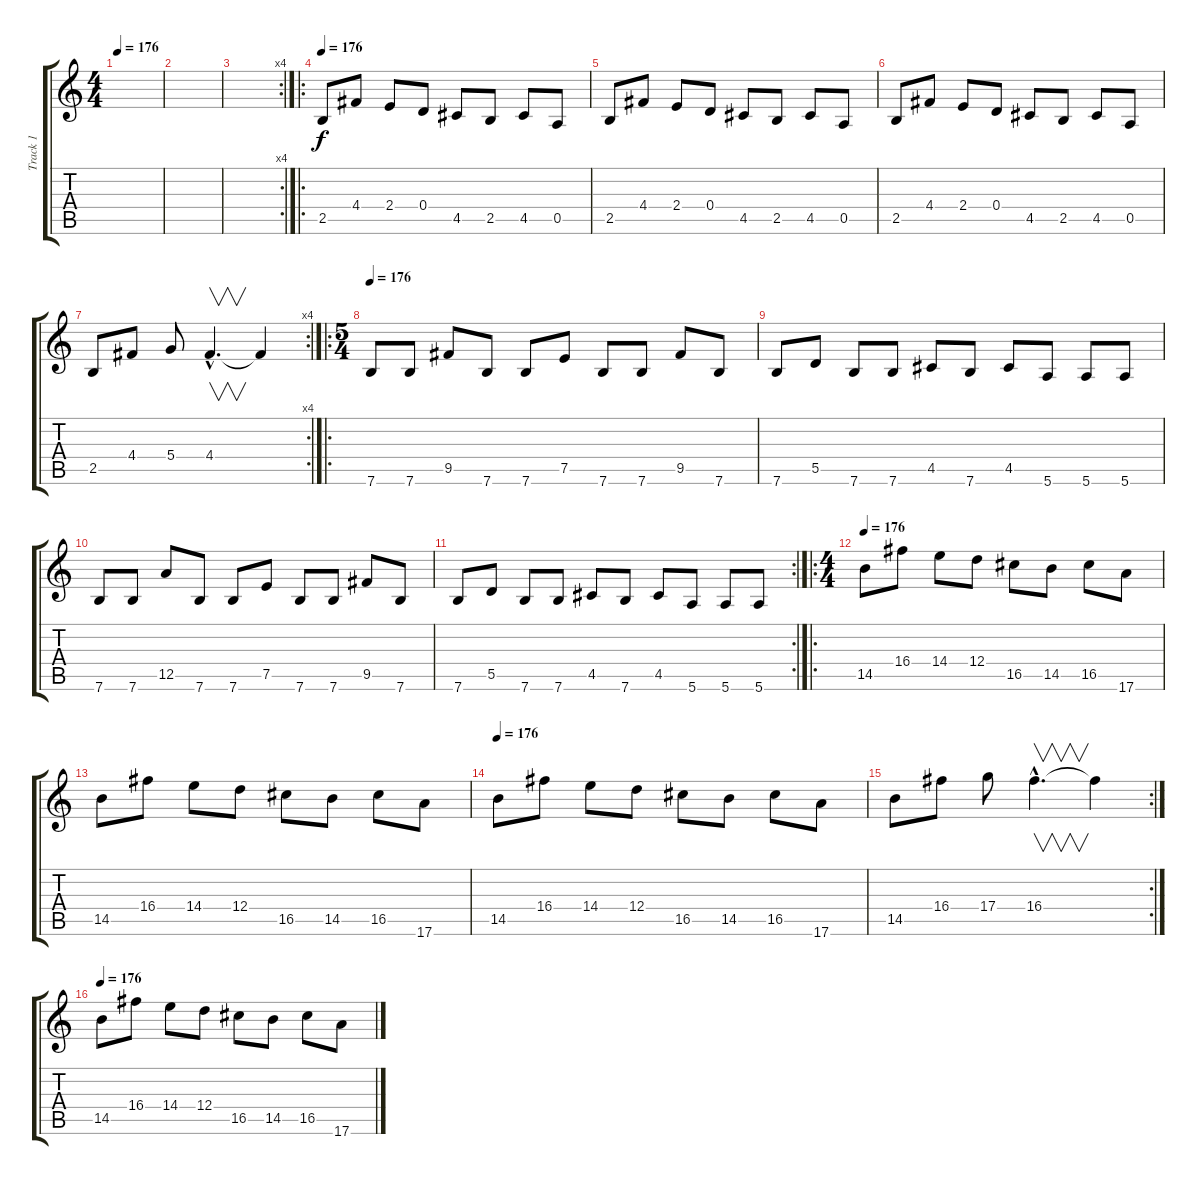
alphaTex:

\track ("Track 1" "Track 1") {instrument distortionguitar}
\staff {score tabs}
\tuning (E4 B3 G3 D3 A2 E2) {hide}
\ts (4 4)
\tempo 176
\clef g2
\ks c
|
|
\rc 4
|
\ro
\tempo 176
2.5.8 4.4.8 2.4.8 0.4.8 4.5.8 2.5.8 4.5.8 0.5.8 |
2.5.8 4.4.8 2.4.8 0.4.8 4.5.8 2.5.8 4.5.8 0.5.8 |
2.5.8 4.4.8 2.4.8 0.4.8 4.5.8 2.5.8 4.5.8 0.5.8 |
\rc 4
2.5.8 4.4.8 5.4.8 4.4{hac}.4{v d} 4.4{t}.4 |
\ro
\ts (5 4)
\tempo 176
7.6.8 7.6.8 9.5.8 7.6.8 7.6.8 7.5.8 7.6.8 7.6.8 9.5.8 7.6.8 |
7.6.8 5.5.8 7.6.8 7.6.8 4.5.8 7.6.8 4.5.8 5.6.8 5.6.8 5.6.8 |
7.6.8 7.6.8 12.5.8 7.6.8 7.6.8 7.5.8 7.6.8 7.6.8 9.5.8 7.6.8 |
\rc 2
7.6.8 5.5.8 7.6.8 7.6.8 4.5.8 7.6.8 4.5.8 5.6.8 5.6.8 5.6.8 |
\ro
\ts (4 4)
\tempo 176
14.5.8 16.4.8 14.4.8 12.4.8 16.5.8 14.5.8 16.5.8 17.6.8 |
14.5.8 16.4.8 14.4.8 12.4.8 16.5.8 14.5.8 16.5.8 17.6.8 |
\tempo 176
14.5.8 16.4.8 14.4.8 12.4.8 16.5.8 14.5.8 16.5.8 17.6.8 |
\rc 2
14.5.8 16.4.8 17.4.8 16.4{hac}.4{v d} 16.4{t}.4 |
\tempo 176
14.5.8 16.4.8 14.4.8 12.4.8 16.5.8 14.5.8 16.5.8 17.6.8
